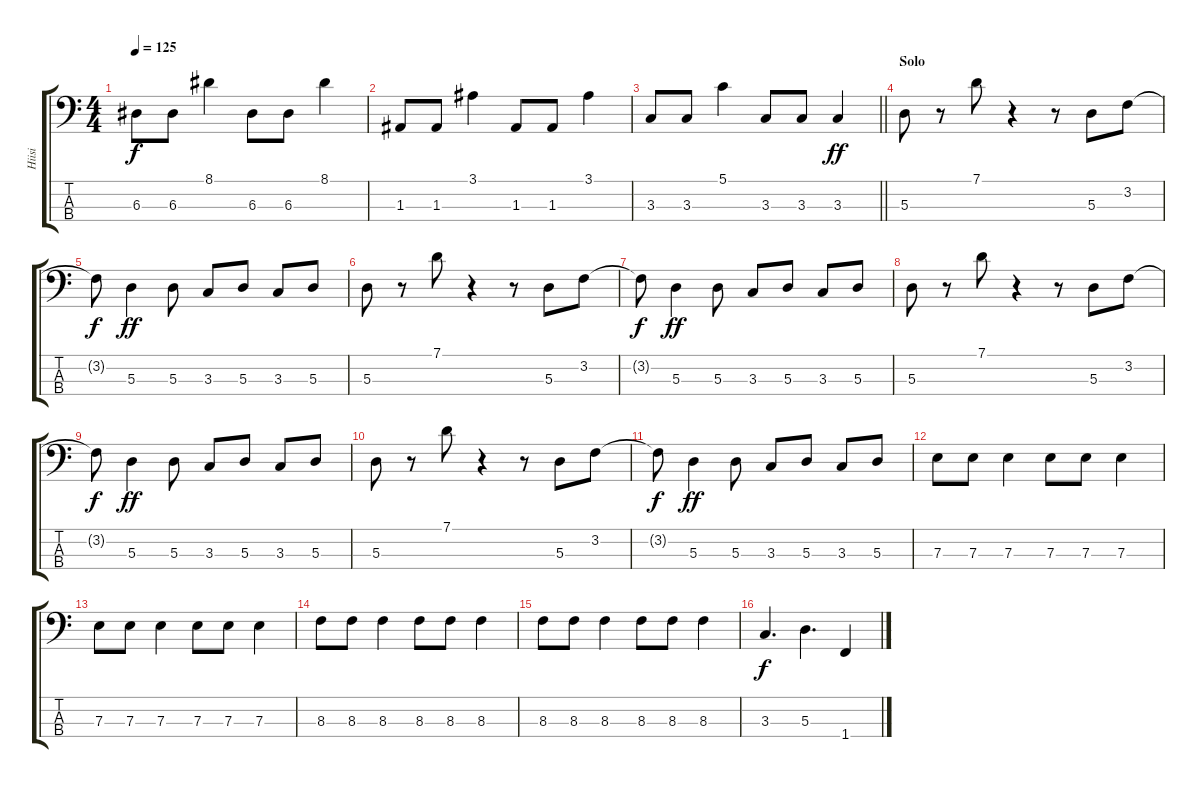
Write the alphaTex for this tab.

\track ("Hiisi" "Hiisi") {instrument electricbassfinger}
\staff {score tabs}
\tuning (G2 D2 A1 E1) {hide}
\ts (4 4)
\tempo 125
\clef f4
\ks c
6.3.8{dy f} 6.3.8 8.1.4 6.3.8 6.3.8 8.1.4 |
1.3.8 1.3.8 3.1.4 1.3.8 1.3.8 3.1.4 |
\barLineRight lightlight
3.3.8 3.3.8 5.1.4 3.3.8 3.3.8 3.3.4{dy ff} |
\section ("" "Solo")
5.3.8 r.8 7.1.8 r.4 r.8 5.3.8 3.2.8 |
3.2{t}.8{dy f} 5.3.4{dy ff} 5.3.8 3.3.8 5.3.8 3.3.8 5.3.8 |
5.3.8 r.8 7.1.8 r.4 r.8 5.3.8 3.2.8 |
3.2{t}.8{dy f} 5.3.4{dy ff} 5.3.8 3.3.8 5.3.8 3.3.8 5.3.8 |
5.3.8 r.8 7.1.8 r.4 r.8 5.3.8 3.2.8 |
3.2{t}.8{dy f} 5.3.4{dy ff} 5.3.8 3.3.8 5.3.8 3.3.8 5.3.8 |
5.3.8 r.8 7.1.8 r.4 r.8 5.3.8 3.2.8 |
3.2{t}.8{dy f} 5.3.4{dy ff} 5.3.8 3.3.8 5.3.8 3.3.8 5.3.8 |
7.3.8 7.3.8 7.3.4 7.3.8 7.3.8 7.3.4 |
7.3.8 7.3.8 7.3.4 7.3.8 7.3.8 7.3.4 |
8.3.8 8.3.8 8.3.4 8.3.8 8.3.8 8.3.4 |
8.3.8 8.3.8 8.3.4 8.3.8 8.3.8 8.3.4 |
3.3.4{d dy f} 5.3.4{d} 1.4.4
